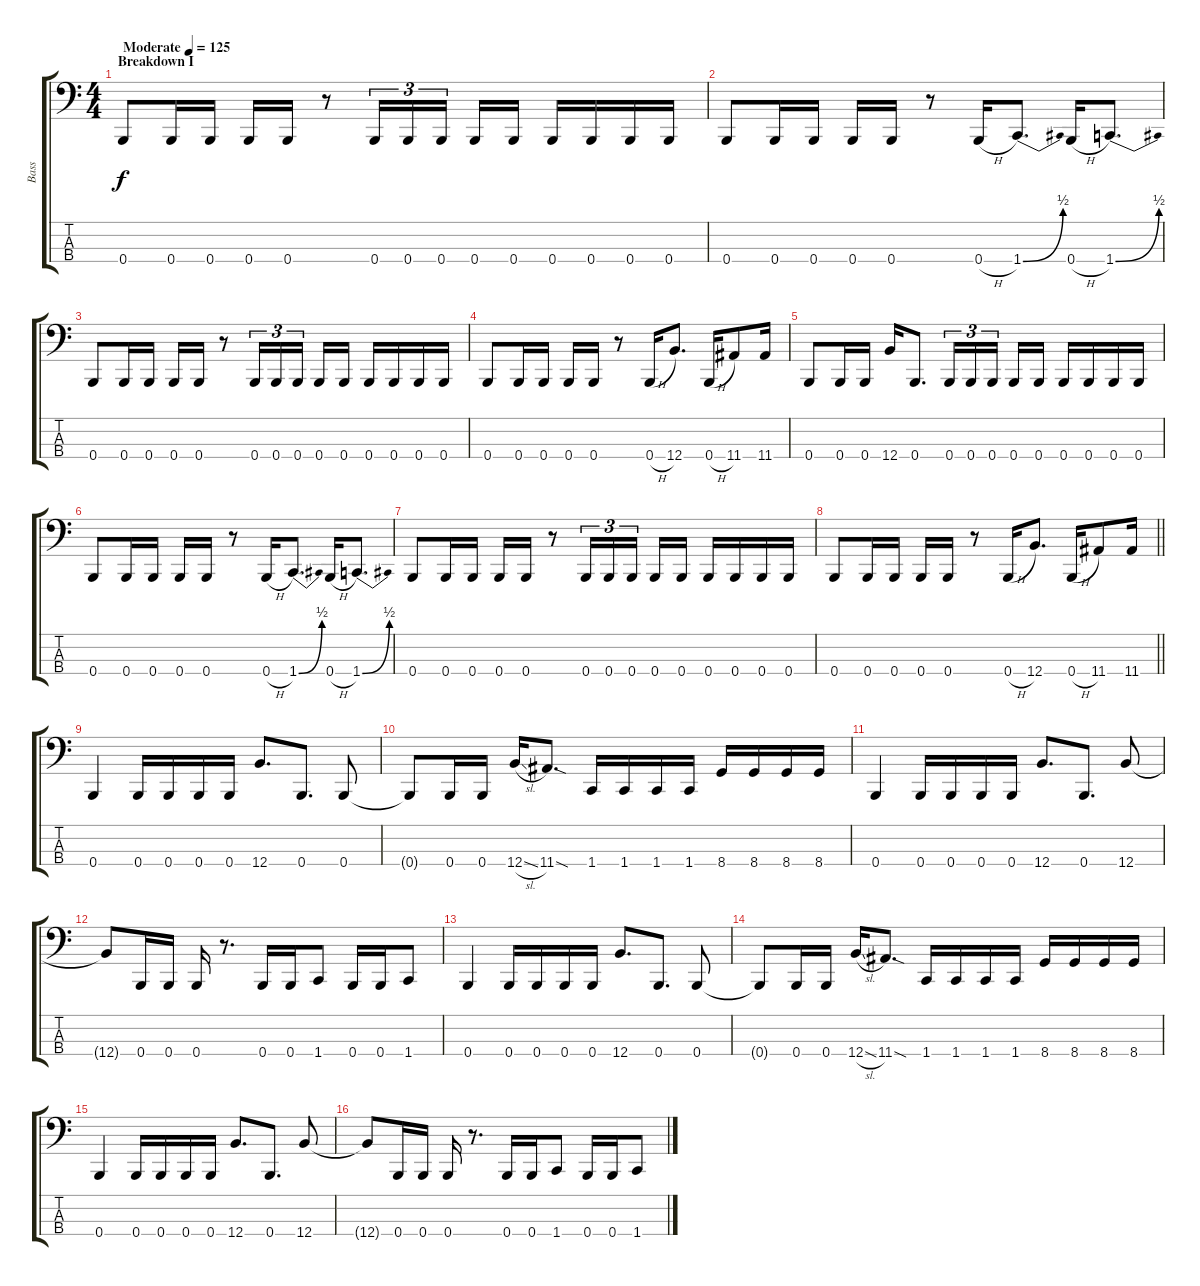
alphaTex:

\track ("Bass" "Bass") {instrument electricbasspick}
\staff {score tabs}
\tuning (E2 B1 Gb1 B0) {hide}
\ts (4 4)
\section ("" "Breakdown I")
\tempo (125 "Moderate")
\clef f4
\ks c
0.4.8{dy f instrument electricbasspick} 0.4.16 0.4.16 0.4.16 0.4.16 r.8 0.4.16{tu (3 2)} 0.4.16{tu (3 2)} 0.4.16{tu (3 2) beam splitsecondary} 0.4.16 0.4.16 0.4.16 0.4.16 0.4.16 0.4.16 |
0.4.8 0.4.16 0.4.16 0.4.16 0.4.16 r.8 0.4{h}.16 1.4{be (bend 0 0 60 2)}.8{d} 0.4{h}.16 1.4{be (bend 0 0 60 2)}.8{d} |
0.4.8 0.4.16 0.4.16 0.4.16 0.4.16 r.8 0.4.16{tu (3 2)} 0.4.16{tu (3 2)} 0.4.16{tu (3 2) beam splitsecondary} 0.4.16 0.4.16 0.4.16 0.4.16 0.4.16 0.4.16 |
0.4.8 0.4.16 0.4.16 0.4.16 0.4.16 r.8 0.4{h}.16 12.4.8{d} 0.4{h}.16 11.4.8 11.4.16 |
0.4.8 0.4.16 0.4.16 12.4.16 0.4.8{d} 0.4.16{tu (3 2)} 0.4.16{tu (3 2)} 0.4.16{tu (3 2) beam splitsecondary} 0.4.16 0.4.16 0.4.16 0.4.16 0.4.16 0.4.16 |
0.4.8 0.4.16 0.4.16 0.4.16 0.4.16 r.8 0.4{h}.16 1.4{be (bend 0 0 60 2)}.8{d} 0.4{h}.16 1.4{be (bend 0 0 60 2)}.8{d} |
0.4.8 0.4.16 0.4.16 0.4.16 0.4.16 r.8 0.4.16{tu (3 2)} 0.4.16{tu (3 2)} 0.4.16{tu (3 2) beam splitsecondary} 0.4.16 0.4.16 0.4.16 0.4.16 0.4.16 0.4.16 |
\barLineRight lightlight
0.4.8 0.4.16 0.4.16 0.4.16 0.4.16 r.8 0.4{h}.16 12.4.8{d} 0.4{h}.16 11.4.8 11.4.16 |
\section ("" "")
0.4.4 0.4.16 0.4.16 0.4.16 0.4.16 12.4.8{d} 0.4.8{d} 0.4.8 |
0.4{t}.8 0.4.16 0.4.16 12.4{sl}.16 11.4{sod}.8{d} 1.4.16 1.4.16 1.4.16 1.4.16 8.4.16 8.4.16 8.4.16 8.4.16 |
0.4.4 0.4.16 0.4.16 0.4.16 0.4.16 12.4.8{d} 0.4.8{d} 12.4.8 |
12.4{t}.8 0.4.16 0.4.16 0.4.16 r.8{d} 0.4.16 0.4.16 1.4.8 0.4.16 0.4.16 1.4.8 |
0.4.4 0.4.16 0.4.16 0.4.16 0.4.16 12.4.8{d} 0.4.8{d} 0.4.8 |
0.4{t}.8 0.4.16 0.4.16 12.4{sl}.16 11.4{sod}.8{d} 1.4.16 1.4.16 1.4.16 1.4.16 8.4.16 8.4.16 8.4.16 8.4.16 |
0.4.4 0.4.16 0.4.16 0.4.16 0.4.16 12.4.8{d} 0.4.8{d} 12.4.8 |
12.4{t}.8 0.4.16 0.4.16 0.4.16 r.8{d} 0.4.16 0.4.16 1.4.8 0.4.16 0.4.16 1.4.8
